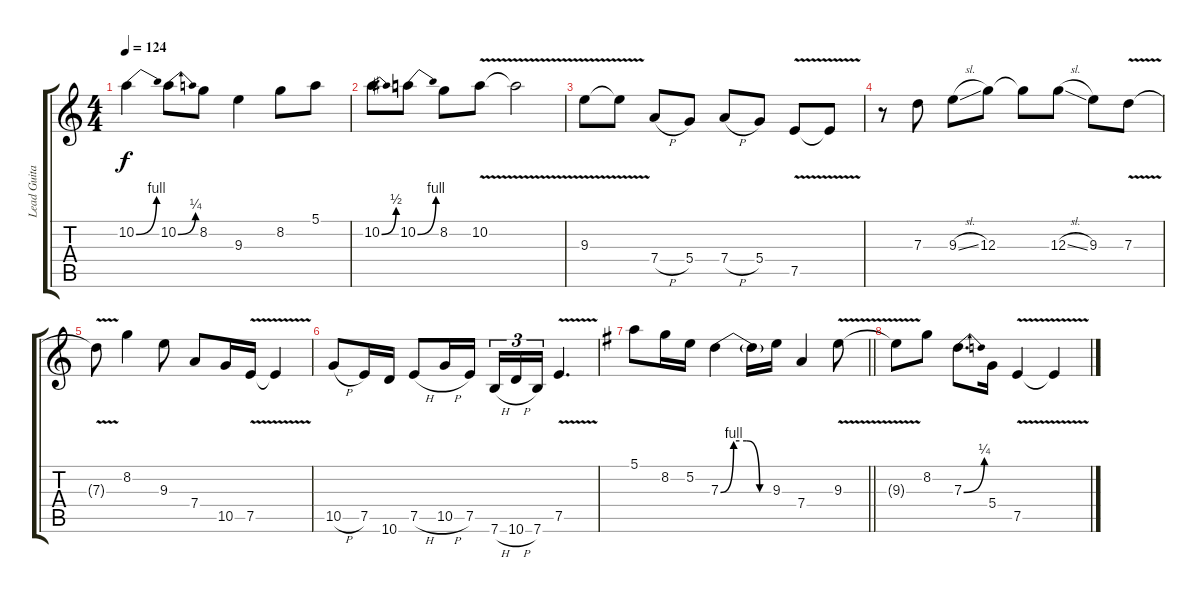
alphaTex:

\track ("Lead Guitar" "Lead Guita") {instrument overdrivenguitar}
\staff {score tabs}
\tuning (E4 B3 G3 D3 A2 E2) {hide}
\ts (4 4)
\tempo 124
\clef g2
\ks c
10.2{be (bend 0 0 60 4)}.4{dy f} 10.2{be (bend 0 0 60 1)}.8 8.2.8 9.3.4 8.2.8 5.1.8 |
10.2{be (bend 0 0 60 2)}.8 10.2{be (bend 0 0 60 4)}.8 8.2.8 10.2{v}.8 10.2{t}.2 |
9.3{v}.8 9.3{t}.8 7.4{h}.8 5.4.8 7.4{h}.8 5.4.8 7.5{v}.8 7.5{t}.8 |
r.8 7.3.8 9.3{sl}.8 12.3.8 12.3{t}.8 12.3{sl}.8 9.3.8 7.3{v}.8 |
7.3{t}.8 8.2.4 9.3.8 7.4.8 10.5.16 7.5{v}.16 7.5{t}.4 |
10.5{h}.8 7.5.16 10.6.16 7.5{h}.8 10.5{h}.16 7.5.16 7.6{h}.16{tu (3 2)} 10.6{h}.16{tu (3 2)} 7.6.16{tu (3 2)} 7.5{v}.4{d} |
\barLineRight lightlight
\ks g
5.1.8 8.2.16 5.2.16 7.3{be (custom 0 0 15 4 30 4 45 0 60 0)}.4 7.3{t}.16 9.3.16 7.4.4 9.3{v}.8 |
9.3{t}.8 8.2.8 7.3{be (bend 0 0 60 1)}.8{d} 5.4.16 7.5{v}.4 7.5{t}.4
